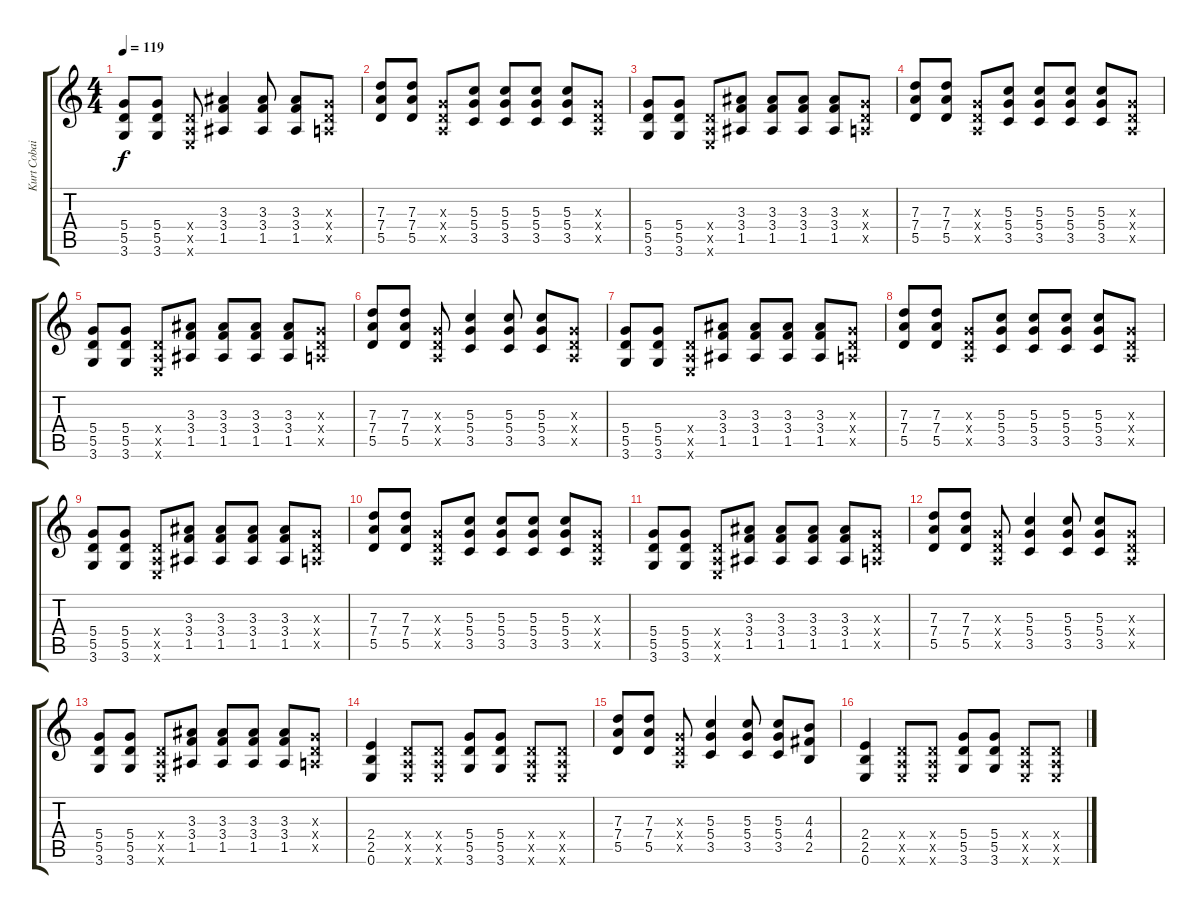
\track ("Kurt Cobain" "Kurt Cobai") {instrument acousticguitarsteel}
\staff {score tabs}
\tuning (E4 B3 G3 D3 A2 E2) {hide}
\ts (4 4)
\tempo 119
\clef g2
\ks c
(5.4 5.5 3.6).8{dy f} (5.4 5.5 3.6).8 (0.4{x} 0.5{x} 0.6{x}).8 (3.3 3.4 1.5).4 (3.3 3.4 1.5).8 (3.3 3.4 1.5).8 (0.3{x} 0.4{x} 0.5{x}).8 |
(7.3 7.4 5.5).8 (7.3 7.4 5.5).8 (0.3{x} 0.4{x} 0.5{x}).8 (5.3 5.4 3.5).8 (5.3 5.4 3.5).8 (5.3 5.4 3.5).8 (5.3 5.4 3.5).8 (0.3{x} 0.4{x} 0.5{x}).8 |
(5.4 5.5 3.6).8 (5.4 5.5 3.6).8 (0.4{x} 0.5{x} 0.6{x}).8 (3.3 3.4 1.5).8 (3.3 3.4 1.5).8 (3.3 3.4 1.5).8 (3.3 3.4 1.5).8 (0.3{x} 0.4{x} 0.5{x}).8 |
(7.3 7.4 5.5).8 (7.3 7.4 5.5).8 (0.3{x} 0.4{x} 0.5{x}).8 (5.3 5.4 3.5).8 (5.3 5.4 3.5).8 (5.3 5.4 3.5).8 (5.3 5.4 3.5).8 (0.3{x} 0.4{x} 0.5{x}).8 |
(5.4 5.5 3.6).8 (5.4 5.5 3.6).8 (0.4{x} 0.5{x} 0.6{x}).8 (3.3 3.4 1.5).8 (3.3 3.4 1.5).8 (3.3 3.4 1.5).8 (3.3 3.4 1.5).8 (0.3{x} 0.4{x} 0.5{x}).8 |
(7.3 7.4 5.5).8 (7.3 7.4 5.5).8 (0.3{x} 0.4{x} 0.5{x}).8 (5.3 5.4 3.5).4 (5.3 5.4 3.5).8 (5.3 5.4 3.5).8 (0.3{x} 0.4{x} 0.5{x}).8 |
(5.4 5.5 3.6).8 (5.4 5.5 3.6).8 (0.4{x} 0.5{x} 0.6{x}).8 (3.3 3.4 1.5).8 (3.3 3.4 1.5).8 (3.3 3.4 1.5).8 (3.3 3.4 1.5).8 (0.3{x} 0.4{x} 0.5{x}).8 |
(7.3 7.4 5.5).8 (7.3 7.4 5.5).8 (0.3{x} 0.4{x} 0.5{x}).8 (5.3 5.4 3.5).8 (5.3 5.4 3.5).8 (5.3 5.4 3.5).8 (5.3 5.4 3.5).8 (0.3{x} 0.4{x} 0.5{x}).8 |
(5.4 5.5 3.6).8 (5.4 5.5 3.6).8 (0.4{x} 0.5{x} 0.6{x}).8 (3.3 3.4 1.5).8 (3.3 3.4 1.5).8 (3.3 3.4 1.5).8 (3.3 3.4 1.5).8 (0.3{x} 0.4{x} 0.5{x}).8 |
(7.3 7.4 5.5).8 (7.3 7.4 5.5).8 (0.3{x} 0.4{x} 0.5{x}).8 (5.3 5.4 3.5).8 (5.3 5.4 3.5).8 (5.3 5.4 3.5).8 (5.3 5.4 3.5).8 (0.3{x} 0.4{x} 0.5{x}).8 |
(5.4 5.5 3.6).8 (5.4 5.5 3.6).8 (0.4{x} 0.5{x} 0.6{x}).8 (3.3 3.4 1.5).8 (3.3 3.4 1.5).8 (3.3 3.4 1.5).8 (3.3 3.4 1.5).8 (0.3{x} 0.4{x} 0.5{x}).8 |
(7.3 7.4 5.5).8 (7.3 7.4 5.5).8 (0.3{x} 0.4{x} 0.5{x}).8 (5.3 5.4 3.5).4 (5.3 5.4 3.5).8 (5.3 5.4 3.5).8 (0.3{x} 0.4{x} 0.5{x}).8 |
(5.4 5.5 3.6).8 (5.4 5.5 3.6).8 (0.4{x} 0.5{x} 0.6{x}).8 (3.3 3.4 1.5).8 (3.3 3.4 1.5).8 (3.3 3.4 1.5).8 (3.3 3.4 1.5).8 (0.3{x} 0.4{x} 0.5{x}).8 |
(2.4 2.5 0.6).4 (0.4{x} 0.5{x} 0.6{x}).8 (0.4{x} 0.5{x} 0.6{x}).8 (5.4 5.5 3.6).8 (5.4 5.5 3.6).8 (0.4{x} 0.5{x} 0.6{x}).8 (0.4{x} 0.5{x} 0.6{x}).8 |
(7.3 7.4 5.5).8 (7.3 7.4 5.5).8 (0.3{x} 0.4{x} 0.5{x}).8 (5.3 5.4 3.5).4 (5.3 5.4 3.5).8 (5.3 5.4 3.5).8 (4.3 4.4 2.5).8 |
(2.4 2.5 0.6).4 (0.4{x} 0.5{x} 0.6{x}).8 (0.4{x} 0.5{x} 0.6{x}).8 (5.4 5.5 3.6).8 (5.4 5.5 3.6).8 (0.4{x} 0.5{x} 0.6{x}).8 (0.4{x} 0.5{x} 0.6{x}).8
